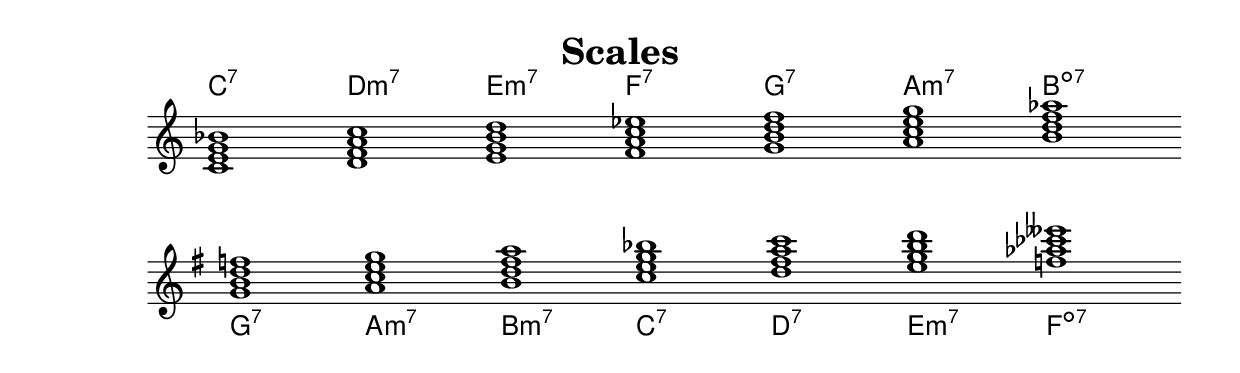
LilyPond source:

\header {
  title = "Scales"
}

c_major_chords = \chordmode {
  c1:7 d:m7 e:m7 f:7 g:7 a:m7 b:dim7 
}

\score {
  \relative c' {
    \omit Score.BarLine
    \omit Score.TimeSignature
    <<
      \new ChordNames {
        \c_major_chords
      }
      {
        \c_major_chords
      }
    >>
  }
  \layout {
    ragged-right = ##f
  } 
  \midi {}
}

g_major_chords = \chordmode {
  g1:7 a:m7 b:m7 c':7 d':7 e':m7 f':dim7 
}

\score {
  \relative g, {
    \key g \major
    \omit Score.BarLine
    \omit Score.TimeSignature
    <<
      \new ChordNames {
        \g_major_chords
      }
      {
        \g_major_chords
      }
    >>
  }
  \layout {
    ragged-right = ##f
  } 
  \midi {}
}